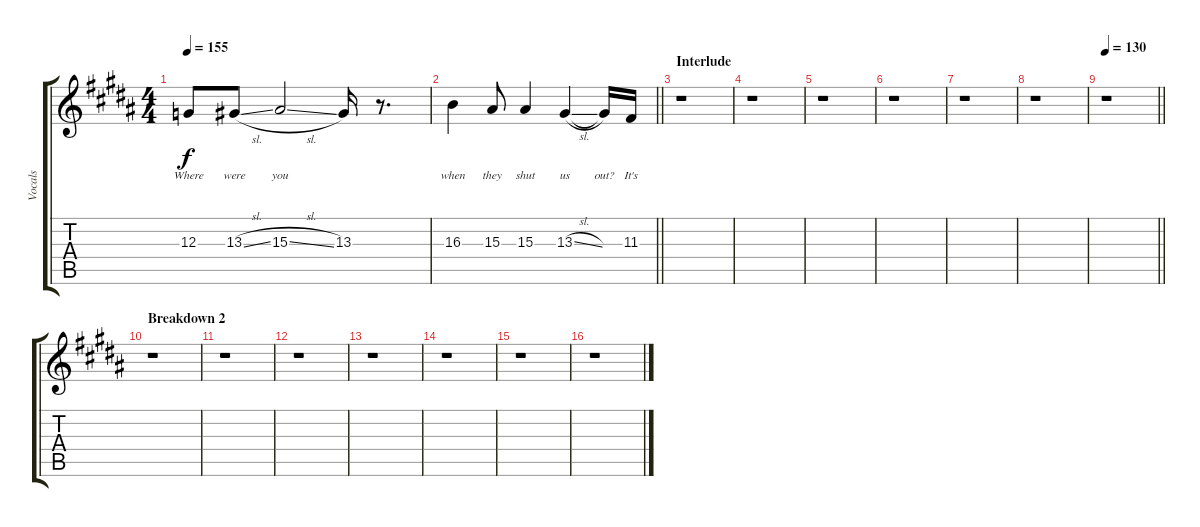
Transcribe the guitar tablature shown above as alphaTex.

\track ("Vocals" "Vocals") {instrument clarinet}
\staff {score tabs}
\tuning (E4 B3 G3 D3 A2 E2) {hide}
\ts (4 4)
\tempo 155
\clef g2
\ks g#minor
12.3{t}.8{lyrics (0 "Where") lyrics (1 "") lyrics (2 "") lyrics (3 "") lyrics (4 "") dy f} 13.3{sl}.8{lyrics (0 "were") lyrics (1 "") lyrics (2 "") lyrics (3 "") lyrics (4 "")} 15.3{sl}.2{lyrics (0 "you") lyrics (1 "") lyrics (2 "") lyrics (3 "") lyrics (4 "")} 13.3.16{lyrics (0 "") lyrics (1 "") lyrics (2 "") lyrics (3 "") lyrics (4 "")} r.8{d} |
\barLineRight lightlight
16.3.4{lyrics (0 "when") lyrics (1 "") lyrics (2 "") lyrics (3 "") lyrics (4 "")} 15.3.8{lyrics (0 "they") lyrics (1 "") lyrics (2 "") lyrics (3 "") lyrics (4 "")} 15.3.4{lyrics (0 "shut") lyrics (1 "") lyrics (2 "") lyrics (3 "") lyrics (4 "")} 13.3{sl}.4{lyrics (0 "us") lyrics (1 "") lyrics (2 "") lyrics (3 "") lyrics (4 "")} 13.3{t}.16{lyrics (0 "out?") lyrics (1 "") lyrics (2 "") lyrics (3 "") lyrics (4 "")} 11.3.16{lyrics (0 "It's") lyrics (1 "") lyrics (2 "") lyrics (3 "") lyrics (4 "")} |
\section ("" "Interlude")
r.1 |
r.1 |
r.1 |
r.1 |
r.1 |
r.1 |
\tempo 130
\barLineRight lightlight
r.1 |
\section ("" "Breakdown 2")
r.1 |
r.1 |
r.1 |
r.1 |
r.1 |
r.1 |
r.1
